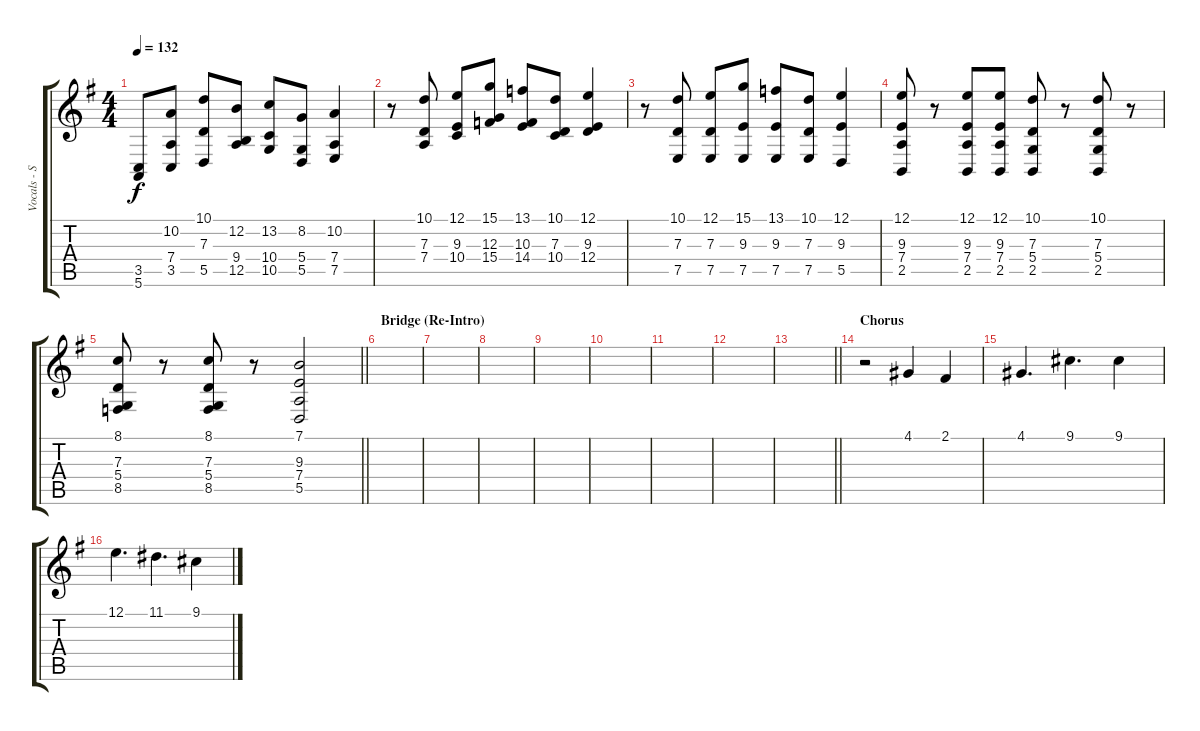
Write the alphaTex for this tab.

\track ("Vocals - Simone Simons" "Vocals - S") {instrument choiraahs}
\staff {score tabs}
\tuning (E4 B3 G3 D3 A2 E2) {hide}
\ts (4 4)
\tempo 132
\clef g2
\ks g
(3.5 5.6).8{dy f} (10.2 7.4 3.5).8 (10.1 7.3 5.5).8 (12.2 9.4 12.5).8 (13.2 10.4 10.5).8 (8.2 5.4 5.5).8 (10.2 7.4 7.5).4 |
r.8 (10.1 7.3 7.4).8 (12.1 9.3 10.4).8 (15.1 12.3 15.4).8 (13.1 10.3 14.4).8 (10.1 7.3 10.4).8 (12.1 9.3 12.4).4 |
r.8 (10.1 7.3 7.5).8 (12.1 7.3 7.5).8 (15.1 9.3 7.5).8 (13.1 9.3 7.5).8 (10.1 7.3 7.5).8 (12.1 9.3 5.5).4 |
(12.1 9.3 7.4 2.5).8 r.8 (12.1 9.3 7.4 2.5).8 (12.1 9.3 7.4 2.5).8 (10.1 7.3 5.4 2.5).8 r.8 (10.1 7.3 5.4 2.5).8 r.8 |
\barLineRight lightlight
(8.1 7.3 5.4 8.5).8 r.8 (8.1 7.3 5.4 8.5).8 r.8 (7.1 9.3 7.4 5.5).2 |
\section ("" "Bridge (Re-Intro)")
|
|
|
|
|
|
|
\barLineRight lightlight
|
\section ("" "Chorus")
r.2 4.1.4 2.1.4 |
4.1.4{d} 9.1.4{d} 9.1.4 |
12.1.4{d} 11.1.4{d} 9.1.4
